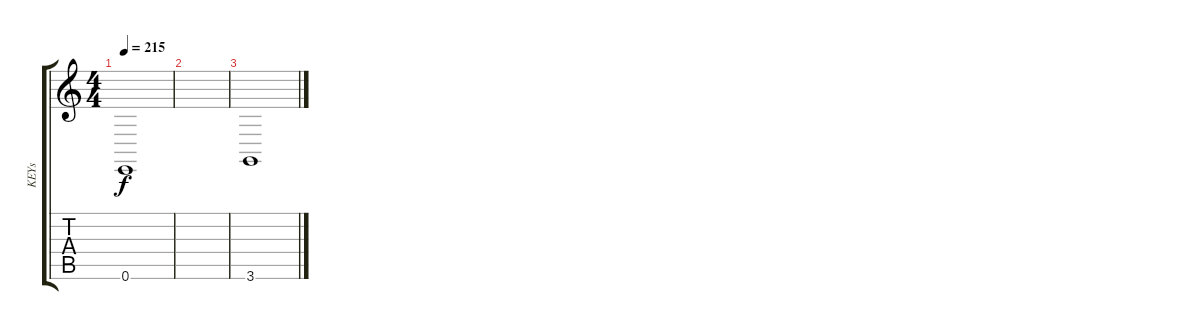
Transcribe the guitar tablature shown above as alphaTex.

\track ("KEYs" "KEYs") {instrument fx6goblins}
\staff {score tabs}
\tuning (E4 B3 G3 D3 A2 E2) {hide}
\ts (4 4)
\tempo 215
\clef g2
\ks c
0.6.1{dy f} |
|
3.6.1
